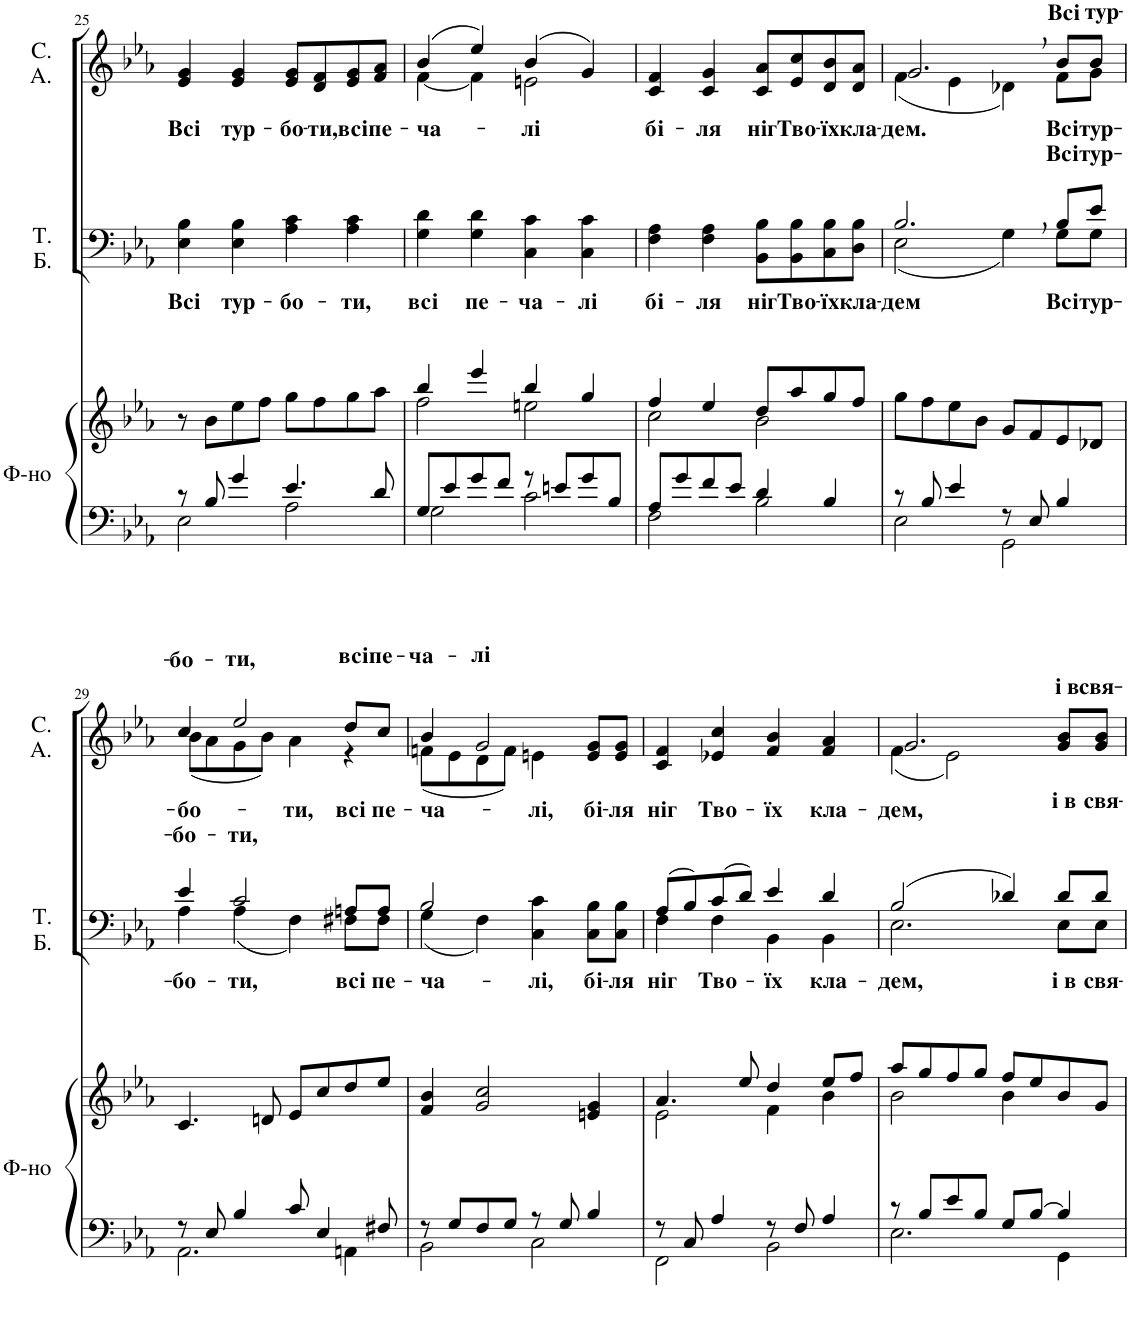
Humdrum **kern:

**kern	**kern	**kern	**text	**kern	**text	**text	**text
*part3	*part3	*part2	*part2	*part1	*part1	*part1	*part1
*staff4	*staff3	*staff2	*staff2	*staff1	*staff1	*staff1	*staff1
*I"Ф-но	*	*I"Т. Б.	*	*I"С. А.	*	*	*
!!LO:PB:g=z
*clefF4	*clefG2	*clefF4	*	*clefG2	*	*	*
*k[b-e-a-]	*k[b-e-a-]	*k[b-e-a-]	*	*k[b-e-a-]	*	*	*
*M4/4	*M4/4	*M4/4	*	*M4/4	*	*	*
=25	=25	=25	=25	=25	=25	=25	=25
*^	*	*	*	*	*	*	*
!	!	!	!	!LO:LY:b	!	!	!LO:LY:b	!
8r	2E-\	8r	4E-\ 4B-\	Всі	4e-/ 4g/	.	Всі	.
8B-/	.	8b-\L	.	.	.	.	.	.
!	!	!	!	!LO:LY:b	!	!	!LO:LY:b	!
4g/	.	8ee-\	4E-\ 4B-\	тур-	4e-/ 4g/	.	тур-	.
.	.	8ff\J	.	.	.	.	.	.
!	!	!	!	!LO:LY:b	!	!	!LO:LY:b	!
4.e-/	2A-\	8gg\L	4A-\ 4c\	-бо-	8e-/ 8g/L	.	-бо-	.
!	!	!	!	!	!	!	!LO:LY:b	!
.	.	8ff\	.	.	8d/ 8f/	.	-ти,	.
!	!	!	!	!LO:LY:b	!	!	!LO:LY:b	!
.	.	8gg\	4A-\ 4c\	-ти,	8e-/ 8g/	.	всі	.
!	!	!	!	!	!	!	!LO:LY:b	!
8d/	.	8aa-\J	.	.	8f/ 8a-/J	.	пе-	.
=26	=26	=26	=26	=26	=26	=26	=26	=26
*	*	*^	*	*	*	*	*	*
!	!	!	!	!	!LO:LY:b	!	!	!LO:LY:b	!
*	*	*	*	*	*	*^	*	*	*
8G/L	2G\	4bb-/	2ff\	4G\ 4d\	всі	(4b-/	[4f\	.	-ча-	.
8e-/	.	.	.	.	.	.	.	.	.	.
!	!	!	!	!	!LO:LY:b	!	!	!	!	!
8g/	.	4eee-/	.	4G\ 4d\	пе-	4ee-/)	4f\]	.	.	.
8f/J	.	.	.	.	.	.	.	.	.	.
!	!	!	!	!	!LO:LY:b	!	!	!	!LO:LY:b	!
8r	2c\	4bb-/	2een\	4C\ 4c\	-ча-	(4b-/	2en\	.	-лі	.
8en/L	.	.	.	.	.	.	.	.	.	.
!	!	!	!	!	!LO:LY:b	!	!	!	!	!
8g/	.	4gg/	.	4C\ 4c\	-лі	4g/)	.	.	.	.
8B-/J	.	.	.	.	.	.	.	.	.	.
*	*	*	*	*	*	*v	*v	*	*	*
=27	=27	=27	=27	=27	=27	=27	=27	=27	=27
!	!	!	!	!	!LO:LY:b	!	!	!LO:LY:b	!
8A-/L	2F\	4ff/	2cc\	4F\ 4A-\	бі-	4c/ 4f/	.	бі-	.
8g/	.	.	.	.	.	.	.	.	.
!	!	!	!	!	!LO:LY:b	!	!	!LO:LY:b	!
8f/	.	4ee-/	.	4F\ 4A-\	-ля	4c/ 4g/	.	-ля	.
8e-/J	.	.	.	.	.	.	.	.	.
!	!	!	!	!	!LO:LY:b	!	!	!LO:LY:b	!
4d/	2B-\	8dd/L	2b-\	8BB-\ 8B-\L	ніг	8c/ 8a-/L	.	ніг	.
!	!	!	!	!	!LO:LY:b	!	!	!LO:LY:b	!
.	.	8aa-/	.	8BB-\ 8B-\	Тво-	8e-/ 8cc/	.	Тво-	.
!	!	!	!	!	!LO:LY:b	!	!	!LO:LY:b	!
4B-/	.	8gg/	.	8C\ 8B-\	-їх	8d/ 8b-/	.	-їх	.
!	!	!	!	!	!LO:LY:b	!	!	!LO:LY:b	!
.	.	8ff/J	.	8D\ 8B-\J	кла-	8d/ 8a-/J	.	кла-	.
*	*	*v	*v	*	*	*	*	*	*
=28	=28	=28	=28	=28	=28	=28	=28	=28
!	!	!	!	!LO:LY:b	!	!	!LO:LY:b	!
*	*	*	*^	*	*^	*	*	*
8r	2E-\	8gg\L	2.B-,/	(2E-\	-дем	2.g,/	(4f\	.	-дем.	.
8B-/	.	8ff\	.	.	.	.	.	.	.	.
4e-/	.	8ee-\	.	.	.	.	4e-\	.	.	.
.	.	8b-\J	.	.	.	.	.	.	.	.
8r	2GG\	8g/L	.	4G\)	.	.	4d-X\)	.	.	.
8E-/	.	8f/	.	.	.	.	.	.	.	.
!	!	!	!	!	!LO:LY:b	!	!	!LO:LY:a	!LO:LY:b	!LO:LY:b
4B-/	.	8e-/	8B-/L	8G\L	Всі	8b-/L	8f\L	Всі	Всі	Всі
!	!	!	!	!	!LO:LY:b	!	!	!LO:LY:a	!LO:LY:b	!LO:LY:b
.	.	8d-X/J	8e-/J	8G\J	тур-	8b-/J	8g\J	тур-	тур-	тур-
!!LO:LB:g=z	!!
=29	=29	=29	=29	=29	=29	=29	=29	=29	=29	=29
!	!	!	!	!	!LO:LY:b	!	!	!LO:LY:a	!LO:LY:b	!LO:LY:b
8r	2.AA-\	4.c/	4e-/	4A-\	-бо-	4cc/	(8b-\L	-бо-	-бо-	-бо-
8E-/	.	.	.	.	.	.	8a-\	.	.	.
!	!	!	!	!	!LO:LY:b	!	!	!LO:LY:a	!	!LO:LY:b
4B-/	.	.	2c/	(4A-\	-ти,	2ee-/	8g\	-ти,	.	-ти,
.	.	8dn/	.	.	.	.	8b-\J)	.	.	.
!	!	!	!	!	!	!	!	!	!LO:LY:b	!
8c/	.	8e-/L	.	4F\)	.	.	4a-\	.	ти,	.
4E-/	.	8cc/	.	.	.	.	.	.	.	.
!	!	!	!	!	!LO:LY:b	!	!	!LO:LY:a	!LO:LY:b	!
.	4AAn\	8dd/	8An/L	8F#X\L	всі	8dd/L	4r	всі	-всі	.
!	!	!	!	!	!LO:LY:b	!	!	!LO:LY:a	!LO:LY:b	!
8F#X/	.	8ee-/J	8A/J	8F#\J	пе-	8cc/J	.	пе-	пе-	.
=30	=30	=30	=30	=30	=30	=30	=30	=30	=30	=30
!	!	!	!	!	!LO:LY:b	!	!	!LO:LY:a	!LO:LY:b	!
8r	2BB-\	4f/ 4b-/	2B-/	(4G\	-ча-	4b-/	(8fn\L	-ча-	-ча-	.
8G/L	.	.	.	.	.	.	8e-\	.	.	.
!	!	!	!	!	!	!	!	!LO:LY:a	!	!
8F/	.	2g/ 2cc/	.	4F\)	.	2g/	8d\	-лі	.	.
8G/J	.	.	.	.	.	.	8f\J)	.	.	.
!	!	!	!	!	!LO:LY:b	!	!	!	!LO:LY:b	!
8r	2C\	.	4c\	4C\	-лі,	.	4en\	.	лі,	.
8G/	.	.	.	.	.	.	.	.	.	.
!	!	!	!	!	!LO:LY:b	!	!	!	!LO:LY:b	!
4B-/	.	4en/ 4g/	8C\ 8B-\L	4ryy	бі-	8e/ 8g/L	4ryy	.	-бі-	.
!	!	!	!	!	!LO:LY:b	!	!	!	!LO:LY:b	!
.	.	.	8C\ 8B-\J	.	-ля	8e/ 8g/J	.	.	-ля	.
*	*	*	*	*	*	*v	*v	*	*	*
=31	=31	=31	=31	=31	=31	=31	=31	=31	=31
*	*	*^	*	*	*	*	*	*	*
!	!	!	!	!	!	!LO:LY:b	!	!	!LO:LY:b	!
8r	2FF\	4.a-/	2e-\	(8A-/L	4F\	ніг	4c/ 4f/	.	ніг	.
8C/	.	.	.	8B-/)	.	.	.	.	.	.
!	!	!	!	!	!	!LO:LY:b	!	!	!LO:LY:b	!
4A-/	.	.	.	(8c/	4F\	Тво-	4e-X/ 4cc/	.	Тво-	.
.	.	8ee-/	.	8d/J)	.	.	.	.	.	.
!	!	!	!	!	!	!LO:LY:b	!	!	!LO:LY:b	!
8r	2BB-\	4dd/	4f\	4e-/	4BB-\	-їх	4f/ 4b-/	.	-їх	.
8F/	.	.	.	.	.	.	.	.	.	.
!	!	!	!	!	!	!LO:LY:b	!	!	!LO:LY:b	!
4A-/	.	8ee-/L	4b-\	4d/	4BB-\	кла-	4f/ 4a-/	.	кла-	.
.	.	8ff/J	.	.	.	.	.	.	.	.
=32	=32	=32	=32	=32	=32	=32	=32	=32	=32	=32
!	!	!	!	!	!	!LO:LY:b	!	!	!LO:LY:b	!
*	*	*	*	*	*	*	*^	*	*	*
8r	2.E-\	8aa-/L	2b-\	(2B-/	2.E-\	-дем,	2.g/	(4f\	.	-дем,	.
8B-/L	.	8gg/	.	.	.	.	.	.	.	.	.
8e-/	.	8ff/	.	.	.	.	.	2e-\)	.	.	.
8B-/J	.	8gg/J	.	.	.	.	.	.	.	.	.
8G/L	.	8ff/L	4b-\	4d-X/)	.	.	.	.	.	.	.
[8B-/J	.	8ee-/	.	.	.	.	.	.	.	.	.
!	!	!	!	!	!	!LO:LY:b	!	!	!LO:LY:b	!LO:LY:a	!
4B-/]	4GG\	8b-/	4ryy	8d-/L	8E-\L	і в	8g/ 8b-/L	4ryy	і в	і в	.
!	!	!	!	!	!	!LO:LY:b	!	!	!LO:LY:b	!LO:LY:a	!
.	.	8g/J	.	8d-/J	8E-\J	свя-	8g/ 8b-/J	.	свя-	свя-	.
*v	*v	*	*	*v	*v	*	*v	*v	*	*	*
*	*v	*v	*	*	*	*	*	*
=	=	=	=	=	=	=	=
*-	*-	*-	*-	*-	*-	*-	*-
